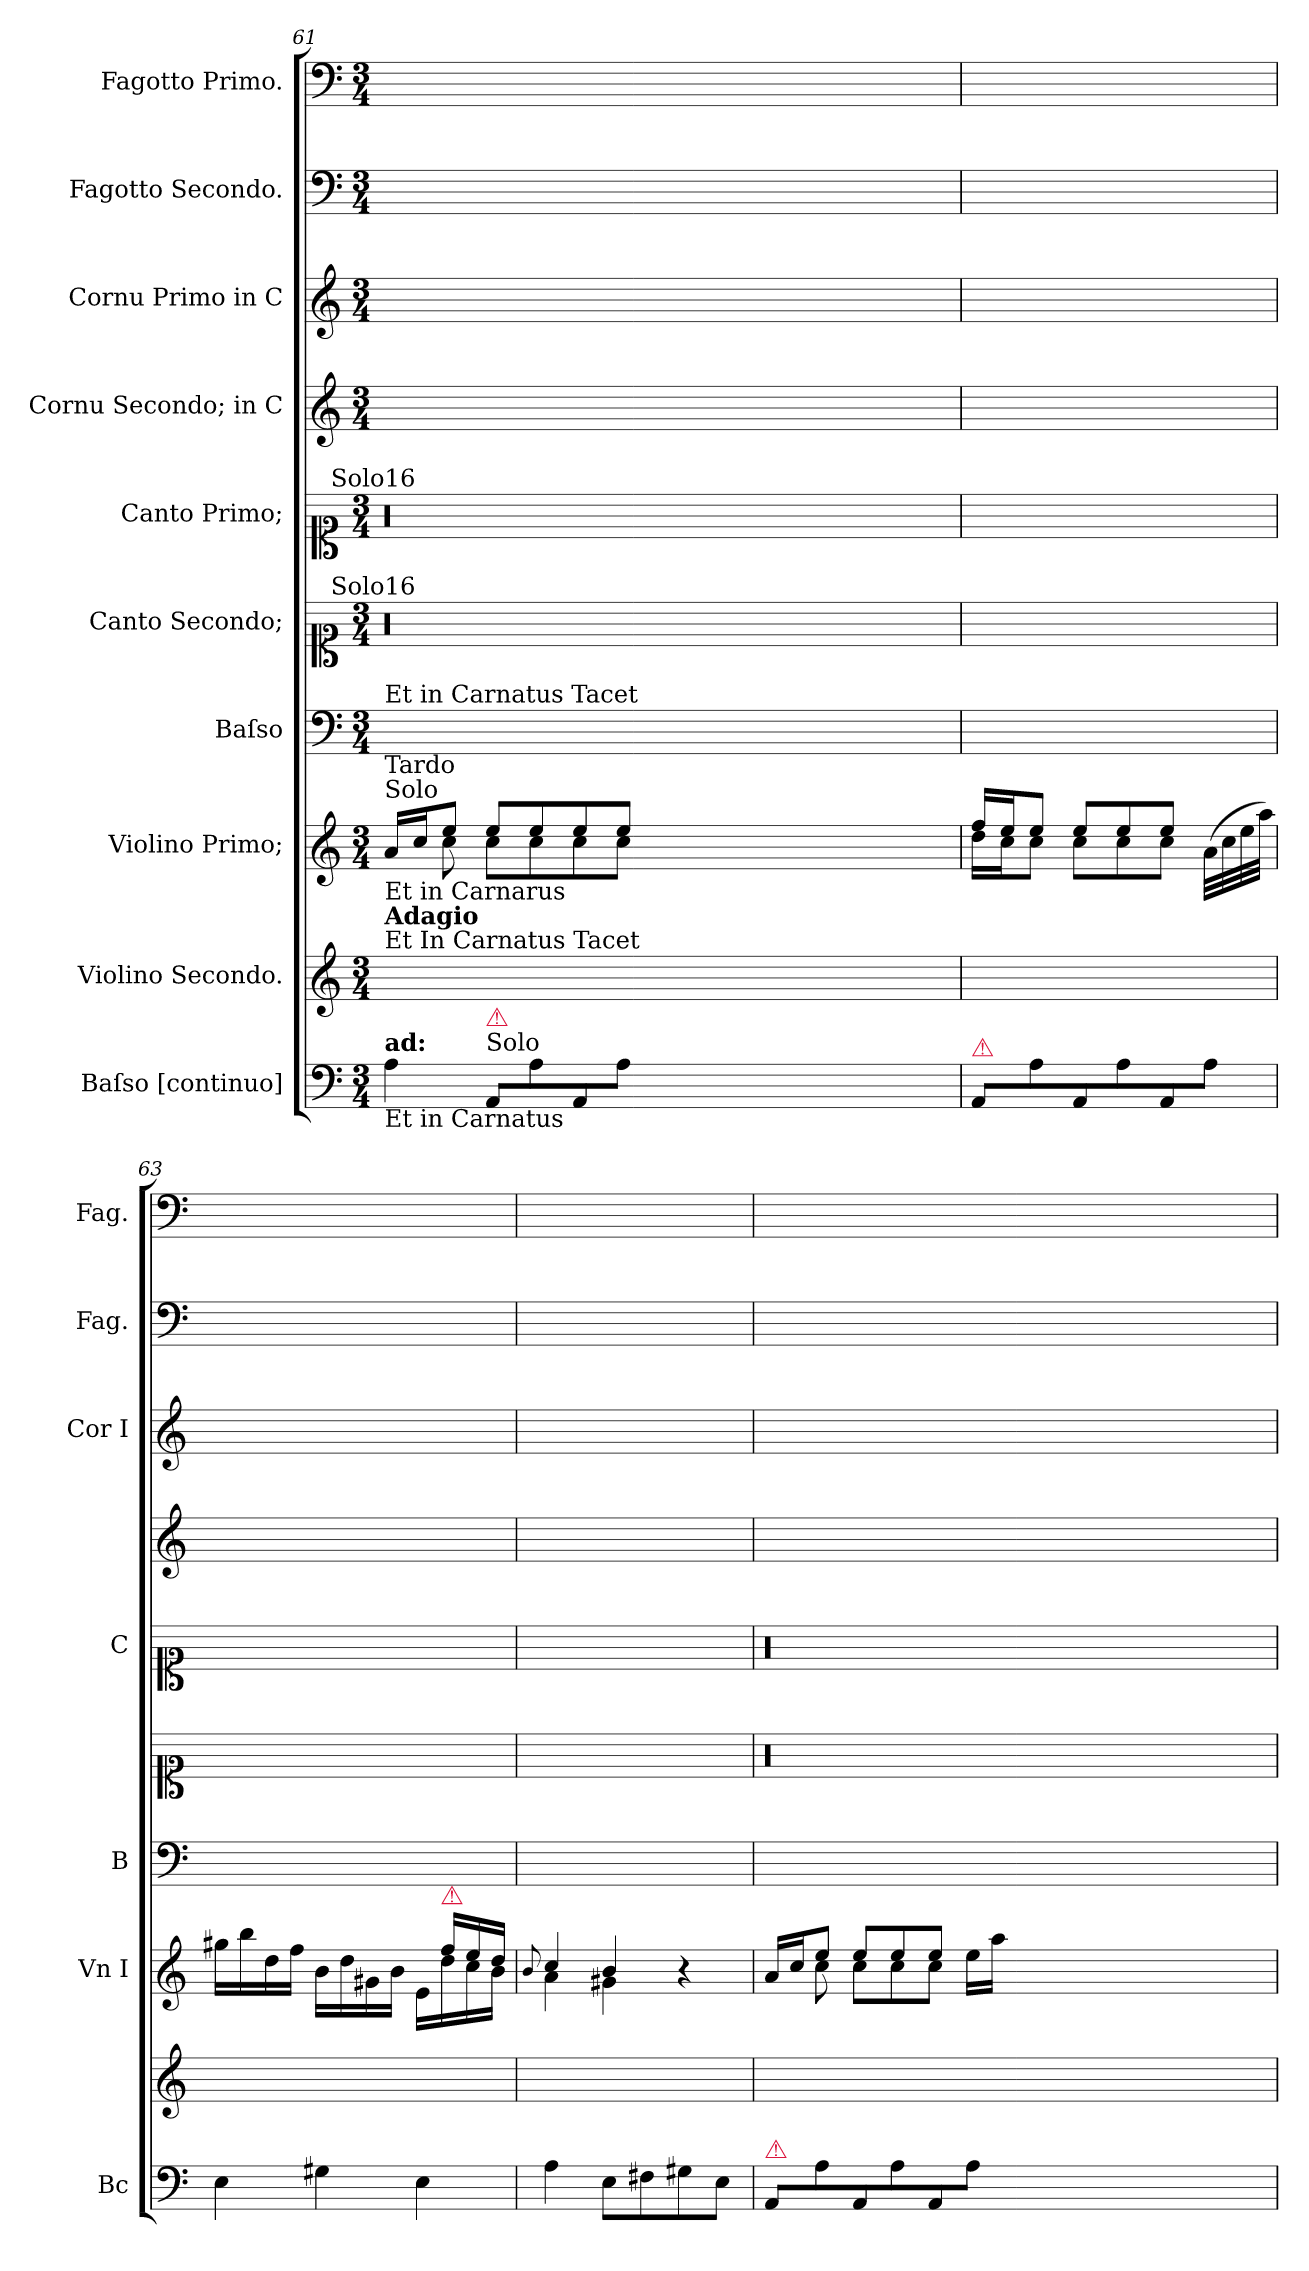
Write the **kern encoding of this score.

**kern	**kern	**kern	**kern	**kern	**kern	**kern	**kern	**kern	**kern
*part10	*part9	*part8	*part7	*part6	*part5	*part4	*part3	*part2	*part1
*staff10	*staff9	*staff8	*staff7	*staff6	*staff5	*staff4	*staff3	*staff2	*staff1
*I"Baſso [continuo]	*I"Violino Secondo.	*I"Violino Primo;	*I"Baſso	*I"Canto Secondo;	*I"Canto Primo;	*I"Cornu Secondo; in C	*I"Cornu Primo in C	*I"Fagotto Secondo.	*I"Fagotto Primo.
*I'Bc	*	*I'Vn I	*I'B	*	*I'C	*	*I'Cor I	*I'Fag.	*I'Fag.
*clefF4	*clefG2	*clefG2	*clefF4	*clefC1	*clefC1	*clefG2	*clefG2	*clefF4	*clefF4
*k[]	*k[]	*k[]	*k[]	*k[]	*k[]	*k[]	*k[]	*k[]	*k[]
*M3/4	*M3/4	*M3/4	*M3/4	*M3/4	*M3/4	*M3/4	*M3/4	*M3/4	*M3/4
=61	=61	=61	=61	=61	=61	=61	=61	=61	=61
*	*	*^	*	*	*	*	*	*	*
!	!	!	!	!	!	!LO:TX:a:t=16	!	!	!	!
!	!	!	!	!	!	!LO:TX:a:rj:t=Solo	!	!	!	!
!	!	!	!	!	!LO:TX:a:rj:t=Solo	!	!	!	!	!
!	!	!	!	!	!LO:TX:a:t=16	!	!	!	!	!
!	!	!	!	!LO:TX:a:t=Et in Carnatus Tacet	!	!	!	!	!	!
!	!	!LO:TX:a:t=Solo	!	!	!	!	!	!	!	!
!	!	!LO:TX:a:t=Tardo	!	!	!	!	!	!	!	!
!	!	!LO:TX:b:t=Et in Carnarus	!	!	!	!	!	!	!	!
!	!LO:TX:a:t=Et In Carnatus Tacet	!	!	!	!	!	!	!	!	!
!	!LO:TX:a:B:t=Adagio	!	!	!	!	!	!	!	!	!
!LO:TX:a:B:t=ad&colon;	!	!	!	!	!	!	!	!	!	!
!LO:TX:b:t=Et in Carnatus	!	!	!	!	!	!	!	!	!	!
!	!	!	!	!	!LO:N:vis=00	!LO:N:vis=00	!	!	!	!
4A	2.ryy	16aLL	8ryy	2.ryy	0.r	0.r	2.ryy	2.ryy	2.ryy	2.ryy
.	.	16ccJ	.	.	.	.	.	.	.	.
.	.	8eeJ	8cc	.	.	.	.	.	.	.
!LO:TX:a:t=Solo	!	!	!	!	!	!	!	!	!	!
!LO:TX:a:color=crimson:t=⚠	!	!	!	!	!	!	!	!	!	!
8AA/L	.	8eeL	8ccL	.	.	.	.	.	.	.
8A\	.	8ee	8cc	.	.	.	.	.	.	.
8AA/	.	8ee	8cc	.	.	.	.	.	.	.
8A\J	.	8eeJ	8ccJ	.	.	.	.	.	.	.
0ryy	0ryy	0ryy	0ryy	0ryy	.	.	0ryy	0ryy	0ryy	0ryy
4ryy	4ryy	4ryy	4ryy	4ryy	.	.	4ryy	4ryy	4ryy	4ryy
=62	=62	=62	=62	=62	=62	=62	=62	=62	=62	=62
!LO:TX:a:color=crimson:t=⚠	!	!	!	!	!	!	!	!	!	!
8AA/L	2.ryy	16ffLL	16ddLL	2.ryy	2.ryy	2.ryy	2.ryy	2.ryy	2.ryy	2.ryy
.	.	16eeJ	16ccJ	.	.	.	.	.	.	.
8A\	.	8eeJ	8ccJ	.	.	.	.	.	.	.
8AA/	.	8eeL	8ccL	.	.	.	.	.	.	.
8A\	.	8ee	8cc	.	.	.	.	.	.	.
8AA/	.	8eeJ	8ccJ	.	.	.	.	.	.	.
8A\J	.	(32aLLL	8ryy	.	.	.	.	.	.	.
.	.	32cc	.	.	.	.	.	.	.	.
.	.	32ee	.	.	.	.	.	.	.	.
.	.	32aaJJJ)	.	.	.	.	.	.	.	.
=63	=63	=63	=63	=63	=63	=63	=63	=63	=63	=63
4E	2.ryy	16gg#XLL	4ryy	2.ryy	2.ryy	2.ryy	2.ryy	2.ryy	2.ryy	2.ryy
.	.	16bb	.	.	.	.	.	.	.	.
.	.	16dd	.	.	.	.	.	.	.	.
.	.	16ffJJ	.	.	.	.	.	.	.	.
4G#X	.	16bLL	4ryy	.	.	.	.	.	.	.
.	.	16dd	.	.	.	.	.	.	.	.
.	.	16g#X	.	.	.	.	.	.	.	.
.	.	16bJJ	.	.	.	.	.	.	.	.
4E	.	16ryy	16e/LL	.	.	.	.	.	.	.
!	!	!LO:TX:a:color=crimson:t=⚠	!	!	!	!	!	!	!	!
.	.	16ffLL	16dd\	.	.	.	.	.	.	.
.	.	16ee	16cc\	.	.	.	.	.	.	.
.	.	16ddJJ	16b\JJ	.	.	.	.	.	.	.
=64	=64	=64	=64	=64	=64	=64	=64	=64	=64	=64
.	.	8qqb/	.	.	.	.	.	.	.	.
4A	2.ryy	4cc	4a	2.ryy	2.ryy	2.ryy	2.ryy	2.ryy	2.ryy	2.ryy
8EL	.	4b	4g#X	.	.	.	.	.	.	.
8F#X	.	.	.	.	.	.	.	.	.	.
8G#X	.	4r	4ryy	.	.	.	.	.	.	.
8EJ	.	.	.	.	.	.	.	.	.	.
=65	=65	=65	=65	=65	=65	=65	=65	=65	=65	=65
!LO:TX:a:color=crimson:t=⚠	!	!	!	!	!	!	!	!	!	!
!	!	!	!	!	!LO:N:vis=00	!LO:N:vis=00	!	!	!	!
8AA/L	2.ryy	16aLL	16ryy	2.ryy	0.r	0.r	2.ryy	2.ryy	2.ryy	2.ryy
.	.	16ccJ	16ryy	.	.	.	.	.	.	.
8A\	.	8eeJ	8cc	.	.	.	.	.	.	.
8AA/	.	8eeL	8ccL	.	.	.	.	.	.	.
8A\	.	8ee	8cc	.	.	.	.	.	.	.
8AA/	.	8eeJ	8ccJ	.	.	.	.	.	.	.
8A\J	.	16eeLL	8ryy	.	.	.	.	.	.	.
.	.	16aaJJ	.	.	.	.	.	.	.	.
0ryy	0ryy	0ryy	0ryy	0ryy	.	.	0ryy	0ryy	0ryy	0ryy
4ryy	4ryy	4ryy	4ryy	4ryy	.	.	4ryy	4ryy	4ryy	4ryy
*	*	*v	*v	*	*	*	*	*	*	*
=	=	=	=	=	=	=	=	=	=
*-	*-	*-	*-	*-	*-	*-	*-	*-	*-
